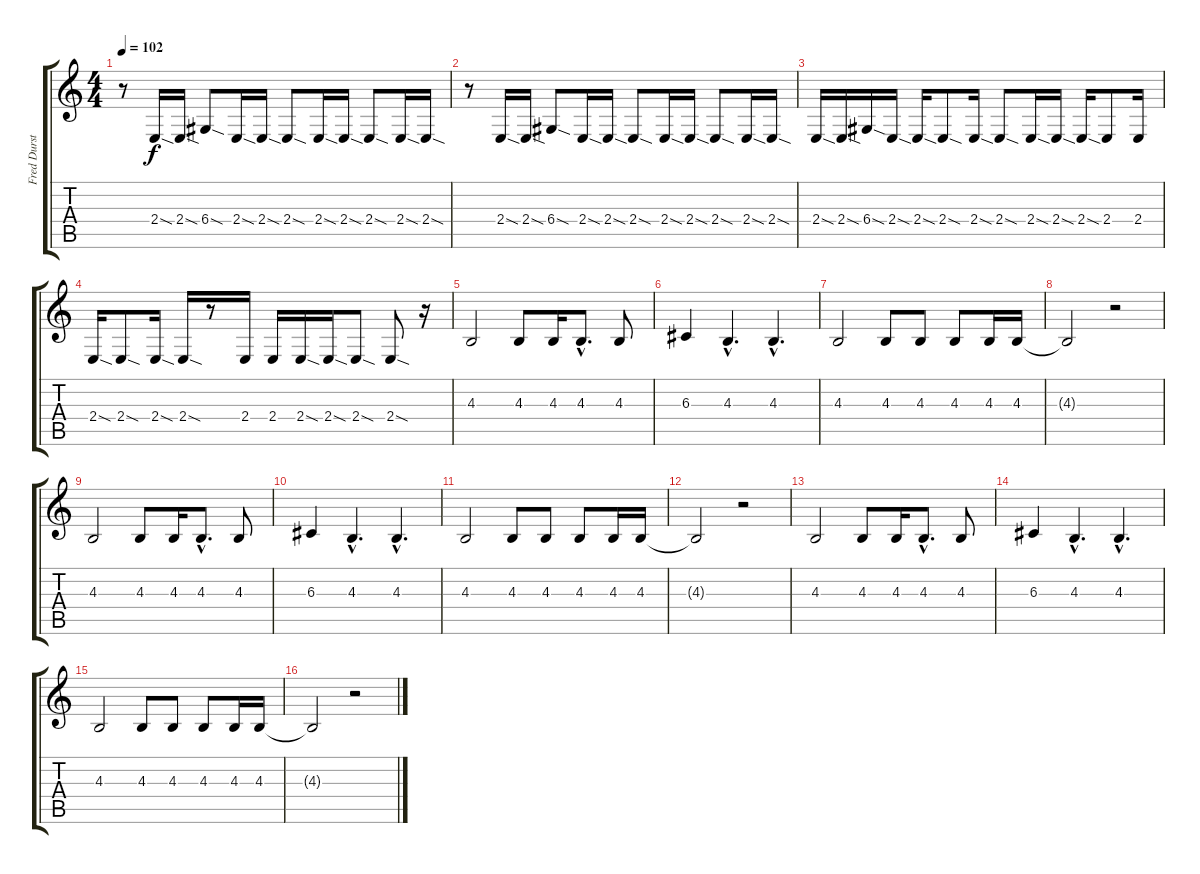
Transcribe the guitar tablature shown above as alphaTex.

\track ("Fred Durst (Voice)" "Fred Durst") {instrument synthvoice}
\staff {score tabs}
\tuning (E4 B3 G3 D3 A2 E2) {hide}
\ts (4 4)
\tempo 102
\clef g2
\ks c
r.8{dy f} 2.4{sod}.16 2.4{sod}.16 6.4{sod}.8 2.4{sod}.16 2.4{sod}.16 2.4{sod}.8 2.4{sod}.16 2.4{sod}.16 2.4{sod}.8 2.4{sod}.16 2.4{sod}.16 |
r.8 2.4{sod}.16 2.4{sod}.16 6.4{sod}.8 2.4{sod}.16 2.4{sod}.16 2.4{sod}.8 2.4{sod}.16 2.4{sod}.16 2.4{sod}.8 2.4{sod}.16 2.4{sod}.16 |
2.4{sod}.16 2.4{sod}.16 6.4{sod}.16 2.4{sod}.16 2.4{sod}.16 2.4{sod}.8 2.4{sod}.16 2.4{sod}.8 2.4{sod}.16 2.4{sod}.16 2.4{sod}.16 2.4.8 2.4.16 |
2.4{sod}.16 2.4{sod}.8 2.4{sod}.16 2.4{sod}.16 r.8 2.4.16 2.4.16 2.4{sod}.16 2.4{sod}.16 2.4{sod}.8 2.4{sod}.8 r.16 |
4.3.2 4.3.8 4.3.16 4.3{hac}.8{d} 4.3.8 |
6.3.4 4.3{hac}.4{d} 4.3{hac}.4{d} |
4.3.2 4.3.8 4.3.8 4.3.8 4.3.16 4.3.16 |
4.3{t}.2 r.2 |
4.3.2 4.3.8 4.3.16 4.3{hac}.8{d} 4.3.8 |
6.3.4 4.3{hac}.4{d} 4.3{hac}.4{d} |
4.3.2 4.3.8 4.3.8 4.3.8 4.3.16 4.3.16 |
4.3{t}.2 r.2 |
4.3.2 4.3.8 4.3.16 4.3{hac}.8{d} 4.3.8 |
6.3.4 4.3{hac}.4{d} 4.3{hac}.4{d} |
4.3.2 4.3.8 4.3.8 4.3.8 4.3.16 4.3.16 |
4.3{t}.2 r.2
